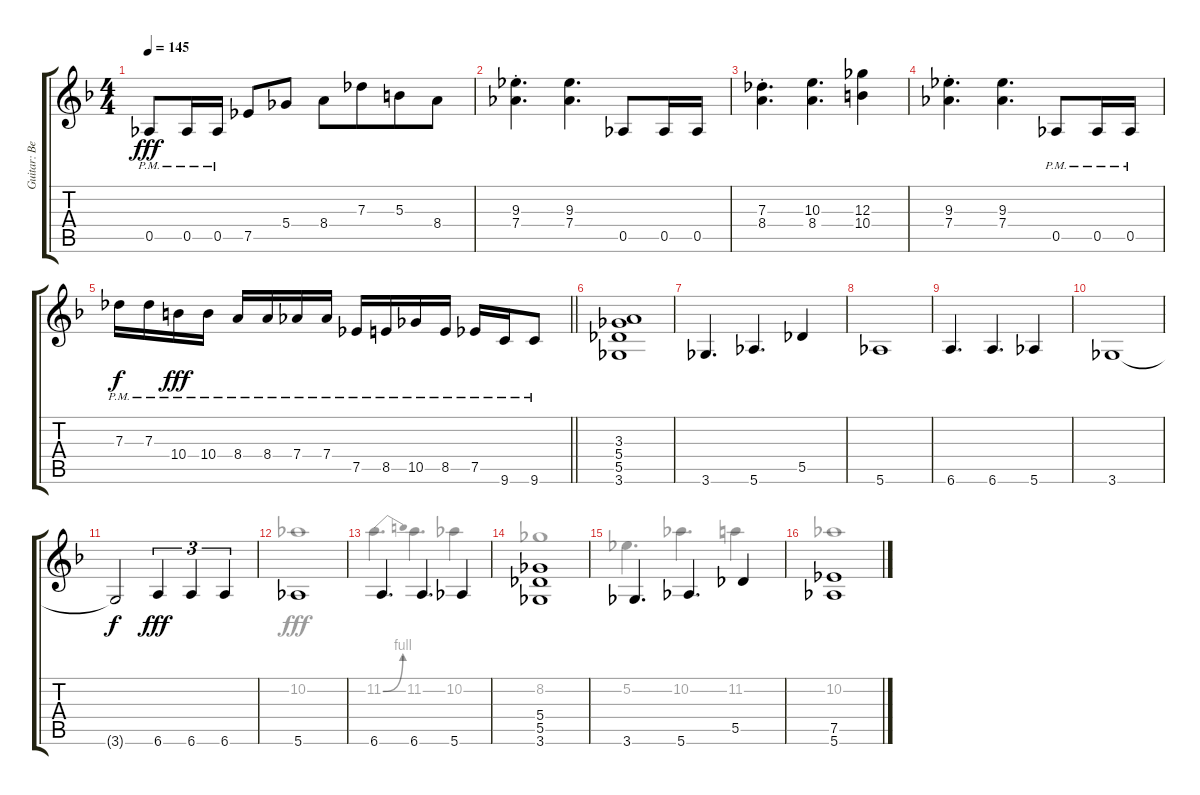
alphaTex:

\track ("Guitar: Ben" "Guitar: Be") {instrument distortionguitar}
\staff {score tabs}
\tuning (Eb4 Bb3 Gb3 Db3 Ab2 Eb2) {hide}
\voice
\ts (4 4)
\tempo 145
\clef g2
\ks f
0.5{pm}.8{dy fff} 0.5{pm}.16 0.5{pm}.16 7.5.8 5.4.8 8.4.8 7.3.8{beam merge} 5.3.8 8.4.8 |
(9.3{st} 7.4{st}).4{d} (9.3 7.4).4{d} 0.5.8 0.5.16 0.5.16 |
(7.3{st} 8.4{st}).4{d} (10.3 8.4).4{d} (12.3 10.4).4 |
(9.3{st} 7.4{st}).4{d} (9.3 7.4).4{d} 0.5{pm}.8 0.5{pm}.16 0.5{pm}.16 |
\barLineRight lightlight
7.3{pm}.16{dy f} 7.3{pm}.16 10.4{pm}.16{dy fff} 10.4{pm}.16 8.4{pm}.16 8.4{pm}.16 7.4{pm}.16 7.4{pm}.16 7.5{pm}.16 8.5{pm}.16 10.5{pm}.16 8.5{pm}.16 7.5{pm}.16 9.6{pm}.16 9.6{pm}.8 |
(3.3 5.4 5.5 3.6).1 |
3.6.4{d} 5.6.4{d} 5.5.4 |
5.6.1 |
6.6.4{d} 6.6.4{d} 5.6.4 |
3.6.1 |
3.6{t}.2{dy f} 6.6.4{tu (3 2) dy fff} 6.6.4{tu (3 2)} 6.6.4{tu (3 2)} |
5.6.1 |
6.6.4{d} 6.6.4{d} 5.6.4 |
(5.4 5.5 3.6).1 |
3.6.4{d} 5.6.4{d} 5.5.4 |
(7.5 5.6).1
\voice
\clef g2
\ottava regular
\simile none
\ks f
|
|
|
|
\barLineRight lightlight
|
|
|
|
|
|
|
10.2.1 |
11.2{be (bend 0 0 60 4)}.4{d} 11.2.4{d} 10.2.4 |
8.2.1 |
5.2.4{d} 10.2.4{d} 11.2.4 |
10.2.1
